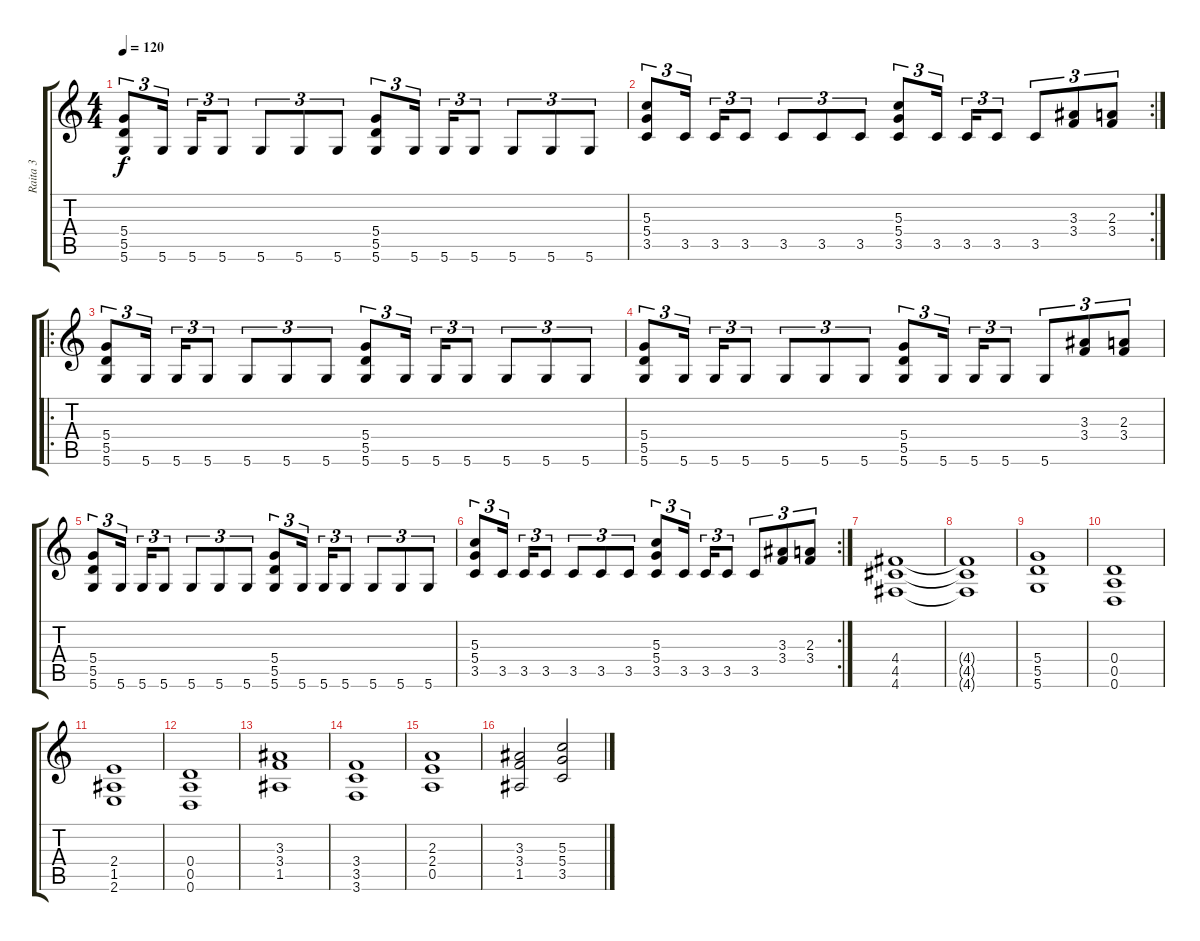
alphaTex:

\track ("Raita 3" "Raita 3") {instrument distortionguitar}
\staff {score tabs}
\tuning (E4 B3 G3 D3 A2 D2) {hide}
\ts (4 4)
\tempo 120
\clef g2
\ks c
(5.4 5.5 5.6).8{tu (3 2) dy f} 5.6.16{tu (3 2)} 5.6.16{tu (3 2)} 5.6.8{tu (3 2)} 5.6.8{tu (3 2)} 5.6.8{tu (3 2)} 5.6.8{tu (3 2)} (5.4 5.5 5.6).8{tu (3 2)} 5.6.16{tu (3 2)} 5.6.16{tu (3 2)} 5.6.8{tu (3 2)} 5.6.8{tu (3 2)} 5.6.8{tu (3 2)} 5.6.8{tu (3 2)} |
\rc 2
(5.3 5.4 3.5).8{tu (3 2)} 3.5.16{tu (3 2)} 3.5.16{tu (3 2)} 3.5.8{tu (3 2)} 3.5.8{tu (3 2)} 3.5.8{tu (3 2)} 3.5.8{tu (3 2)} (5.3 5.4 3.5).8{tu (3 2)} 3.5.16{tu (3 2)} 3.5.16{tu (3 2)} 3.5.8{tu (3 2)} 3.5.8{tu (3 2)} (3.3 3.4).8{tu (3 2)} (2.3 3.4).8{tu (3 2)} |
\ro
(5.4 5.5 5.6).8{tu (3 2)} 5.6.16{tu (3 2)} 5.6.16{tu (3 2)} 5.6.8{tu (3 2)} 5.6.8{tu (3 2)} 5.6.8{tu (3 2)} 5.6.8{tu (3 2)} (5.4 5.5 5.6).8{tu (3 2)} 5.6.16{tu (3 2)} 5.6.16{tu (3 2)} 5.6.8{tu (3 2)} 5.6.8{tu (3 2)} 5.6.8{tu (3 2)} 5.6.8{tu (3 2)} |
(5.4 5.5 5.6).8{tu (3 2)} 5.6.16{tu (3 2)} 5.6.16{tu (3 2)} 5.6.8{tu (3 2)} 5.6.8{tu (3 2)} 5.6.8{tu (3 2)} 5.6.8{tu (3 2)} (5.4 5.5 5.6).8{tu (3 2)} 5.6.16{tu (3 2)} 5.6.16{tu (3 2)} 5.6.8{tu (3 2)} 5.6.8{tu (3 2)} (3.3 3.4).8{tu (3 2)} (2.3 3.4).8{tu (3 2)} |
(5.4 5.5 5.6).8{tu (3 2)} 5.6.16{tu (3 2)} 5.6.16{tu (3 2)} 5.6.8{tu (3 2)} 5.6.8{tu (3 2)} 5.6.8{tu (3 2)} 5.6.8{tu (3 2)} (5.4 5.5 5.6).8{tu (3 2)} 5.6.16{tu (3 2)} 5.6.16{tu (3 2)} 5.6.8{tu (3 2)} 5.6.8{tu (3 2)} 5.6.8{tu (3 2)} 5.6.8{tu (3 2)} |
\rc 2
(5.3 5.4 3.5).8{tu (3 2)} 3.5.16{tu (3 2)} 3.5.16{tu (3 2)} 3.5.8{tu (3 2)} 3.5.8{tu (3 2)} 3.5.8{tu (3 2)} 3.5.8{tu (3 2)} (5.3 5.4 3.5).8{tu (3 2)} 3.5.16{tu (3 2)} 3.5.16{tu (3 2)} 3.5.8{tu (3 2)} 3.5.8{tu (3 2)} (3.3 3.4).8{tu (3 2)} (2.3 3.4).8{tu (3 2)} |
(4.4 4.5 4.6).1 |
(4.4{t} 4.5{t} 4.6{t}).1 |
(5.4 5.5 5.6).1 |
(0.4 0.5 0.6).1 |
(2.4 1.5 2.6).1 |
(0.4 0.5 0.6).1 |
(3.3 3.4 1.5).1 |
(3.4 3.5 3.6).1 |
(2.3 2.4 0.5).1 |
(3.3 3.4 1.5).2 (5.3 5.4 3.5).2
